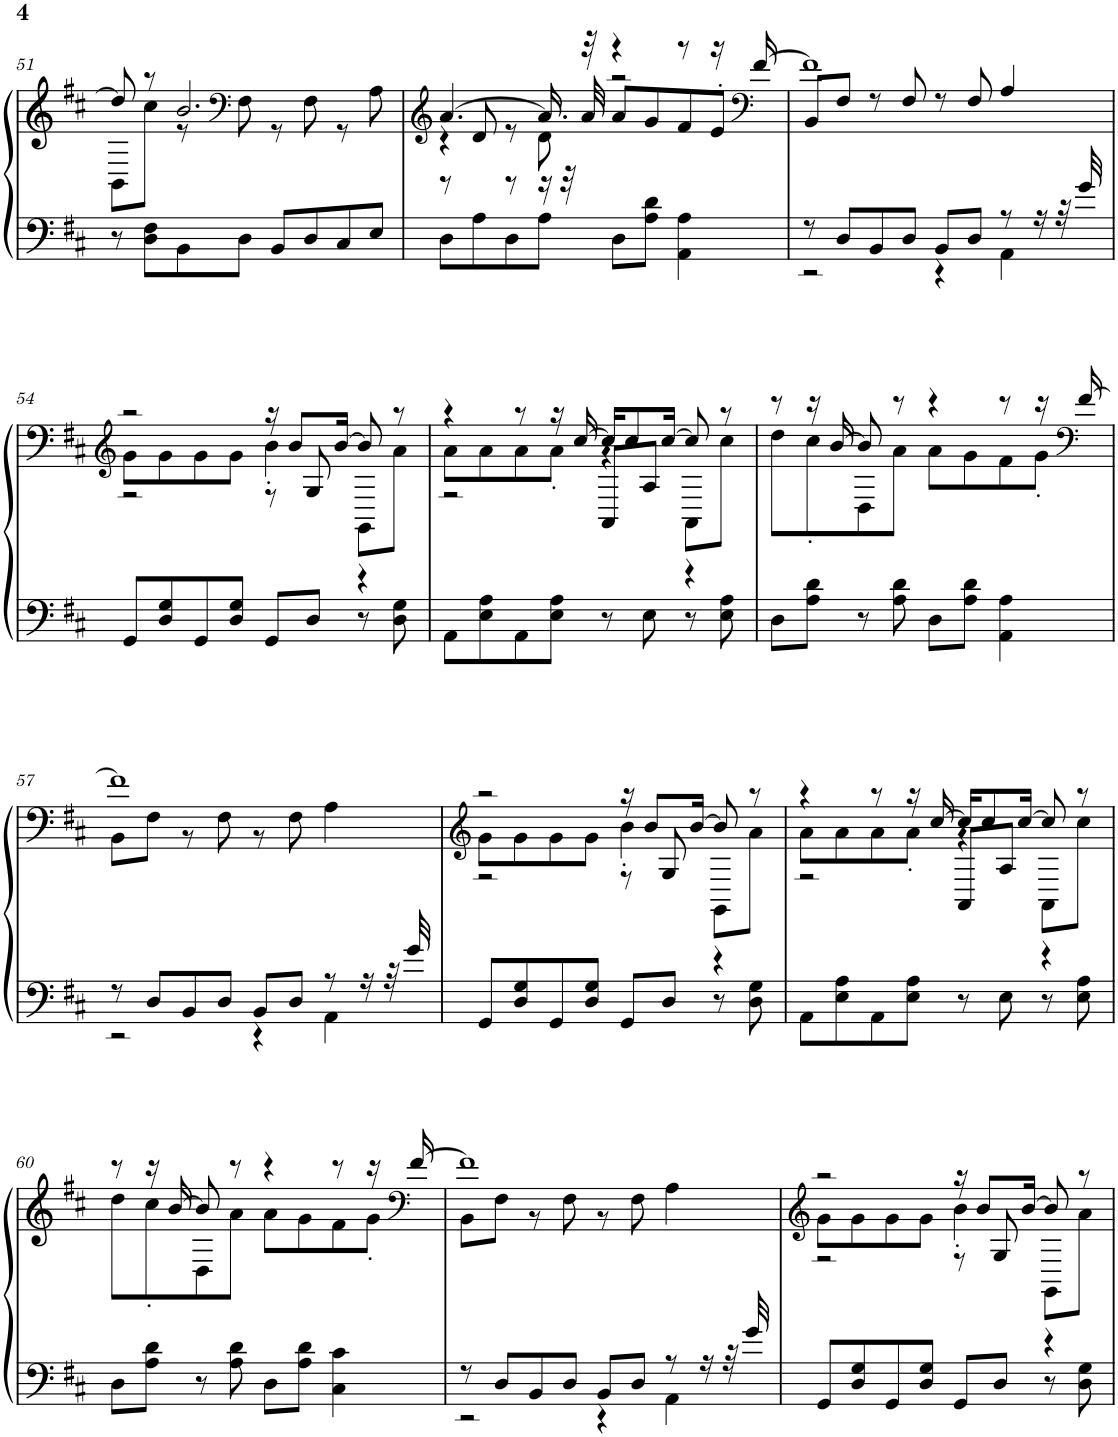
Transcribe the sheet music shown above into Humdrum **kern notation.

**kern	**kern
*part1	*part1
*staff2	*staff1
*I"Piano, Acoustic Grand Piano	*
*I'Pno.	*
!!LO:PB:g=z
*clefF4	*clefG2
*k[f#c#]	*k[f#c#]
*M4/4	*M4/4
=51	=51
*	*^
8r	8dd/]	8BB\L
8D\ 8F#\L	8r	8cc#\J
8BB\	2.b/	8r
*	*clefF4	*
8D\J	.	8F#\
8BB/L	.	8r
8D/	.	8F#\
8C#/	.	8r
8E/J	.	8A\
*	*v	*v
=52	=52
*	*clefG2
*	*^
*	*	*^
8D\L	[4.a/	4r	8r
8A\	.	.	8d/
8D\	.	8r	8r
8A\J	16.a/]	8d\	16r
.	.	.	32r
.	32r	.	32a/
8D\L	4r	2r	8a/L
8A\ 8d\J	.	.	8g/
4AA\ 4A\	8r	.	8f#/
.	16r	.	8e'/J
*	*clefF4	*	*
.	[16f#/	.	.
*	*	*v	*v
=53	=53	=53
*^	*	*
8r	2r	1f#]	8BB/L
8D/L	.	.	8F#/J
8BB/	.	.	8r
8D/J	.	.	8F#/
8BB/L	4r	.	8r
8D/J	.	.	8F#/
8r	4AA\	.	4A/
16r	.	.	.
32r	.	.	.
32g/	.	.	.
*v	*v	*	*
*	*v	*v
!!LO:LB:g=z
=54	=54
*	*clefG2
*	*^
*	*	*^
8GG/L	2r	8g\L	2r
8D/ 8G/	.	8g\	.
8GG/	.	8g\	.
8D/ 8G/J	.	8g\J	.
8GG/L	16r	4b'\	8r
.	8b/L	.	.
8D/J	.	.	8G/
.	[16b/Jk	.	.
8r	8b/]	8GG\L	4r
8D\ 8G\	8r	8a\J	.
=55	=55	=55	=55
8AA\L	4r	8a\L	2r
8E\ 8A\	.	8a\	.
8AA\	8r	8a\	.
8E\ 8A\J	16r	8a'\J	.
.	[16cc#/	.	.
8r	16cc#/KL]	4r	8AA/L
.	8cc#/	.	.
8E\	.	.	8A/J
.	[16cc#/Jk	.	.
8r	8cc#/]	8AA\L	4r
8E\ 8A\	8r	8cc#\J	.
*	*	*v	*v
=56	=56	=56
8D\L	8r	8dd\L
8A\ 8d\J	16r	8cc#'\
.	[16b/	.
8r	8b/]	8D\
8A\ 8d\	8r	8a\J
8D\L	4r	8a\L
8A\ 8d\J	.	8g\
4AA\ 4A\	8r	8f#\
.	16r	8g'\J
*	*clefF4	*
.	[16f#/	.
!!LO:LB:g=z	!!
=57	=57	=57
*^	*	*
8r	2r	1f#]	8BB\L
8D/L	.	.	8F#\J
8BB/	.	.	8r
8D/J	.	.	8F#\
8BB/L	4r	.	8r
8D/J	.	.	8F#\
8r	4AA\	.	4A\
16r	.	.	.
32r	.	.	.
32g/	.	.	.
*v	*v	*	*
*	*v	*v
=58	=58
*	*clefG2
*	*^
*	*	*^
8GG/L	2r	8g\L	2r
8D/ 8G/	.	8g\	.
8GG/	.	8g\	.
8D/ 8G/J	.	8g\J	.
8GG/L	16r	4b'\	8r
.	8b/L	.	.
8D/J	.	.	8G/
.	[16b/Jk	.	.
8r	8b/]	8GG\L	4r
8D\ 8G\	8r	8a\J	.
=59	=59	=59	=59
8AA\L	4r	8a\L	2r
8E\ 8A\	.	8a\	.
8AA\	8r	8a\	.
8E\ 8A\J	16r	8a'\J	.
.	[16cc#/	.	.
8r	16cc#/KL]	4r	8AA/L
.	8cc#/	.	.
8E\	.	.	8A/J
.	[16cc#/Jk	.	.
8r	8cc#/]	8AA\L	4r
8E\ 8A\	8r	8cc#\J	.
*	*	*v	*v
!!LO:LB:g=z
=60	=60	=60
8D\L	8r	8dd\L
8A\ 8d\J	16r	8cc#'\
.	[16b/	.
8r	8b/]	8D\
8A\ 8d\	8r	8a\J
8D\L	4r	8a\L
8A\ 8d\J	.	8g\
4C#\ 4c#\	8r	8f#\
.	16r	8g'\J
*	*clefF4	*
.	[16f#/	.
=61	=61	=61
*^	*	*
8r	2r	1f#]	8BB\L
8D/L	.	.	8F#\J
8BB/	.	.	8r
8D/J	.	.	8F#\
8BB/L	4r	.	8r
8D/J	.	.	8F#\
8r	4AA\	.	4A\
16r	.	.	.
32r	.	.	.
32g/	.	.	.
*v	*v	*	*
*	*v	*v
=62	=62
*	*clefG2
*	*^
*	*	*^
8GG/L	2r	8g\L	2r
8D/ 8G/	.	8g\	.
8GG/	.	8g\	.
8D/ 8G/J	.	8g\J	.
8GG/L	16r	4b'\	8r
.	8b/L	.	.
8D/J	.	.	8G/
.	[16b/Jk	.	.
8r	8b/]	8GG\L	4r
8D\ 8G\	8r	8a\J	.
*	*v	*v	*v
=	=
*-	*-
